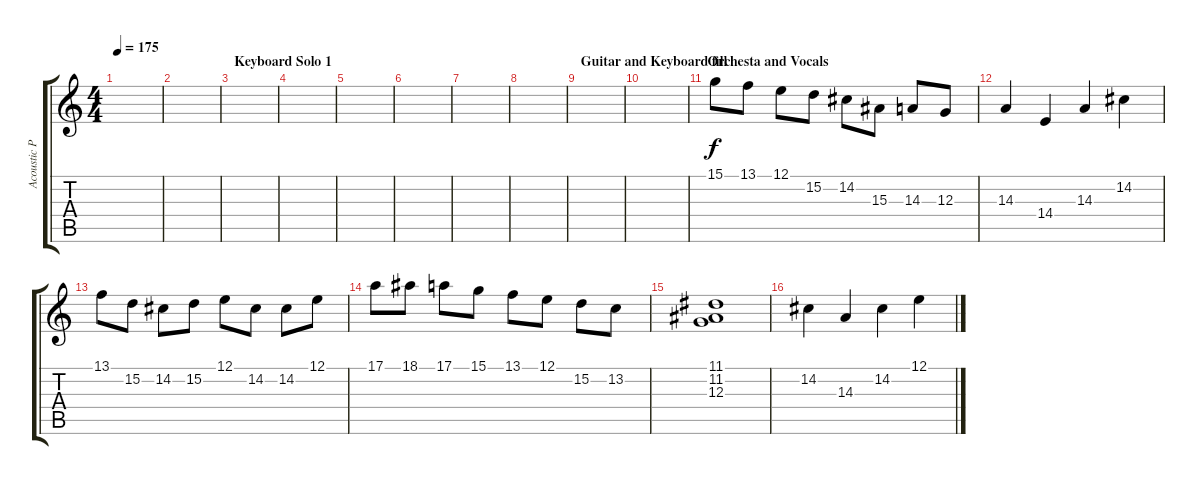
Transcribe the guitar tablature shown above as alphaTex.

\track ("Acoustic Piano" "Acoustic P") {instrument acousticgrandpiano}
\staff {score tabs}
\tuning (E4 B3 G3 D3 A2 E2) {hide}
\ts (4 4)
\tempo 175
\clef g2
\ks c
|
|
\section ("" "Keyboard Solo 1")
|
|
|
|
|
|
\section ("" "Guitar and Keyboard fill")
|
|
\section ("" "Orchesta and Vocals")
15.1.8 13.1.8 12.1.8 15.2.8 14.2.8 15.3.8 14.3.8 12.3.8 |
14.3.4 14.4.4 14.3.4 14.2.4 |
13.1.8 15.2.8 14.2.8 15.2.8 12.1.8 14.2.8 14.2.8 12.1.8 |
17.1.8 18.1.8 17.1.8 15.1.8 13.1.8 12.1.8 15.2.8 13.2.8 |
(11.1 11.2 12.3).1 |
14.2.4 14.3.4 14.2.4 12.1.4
